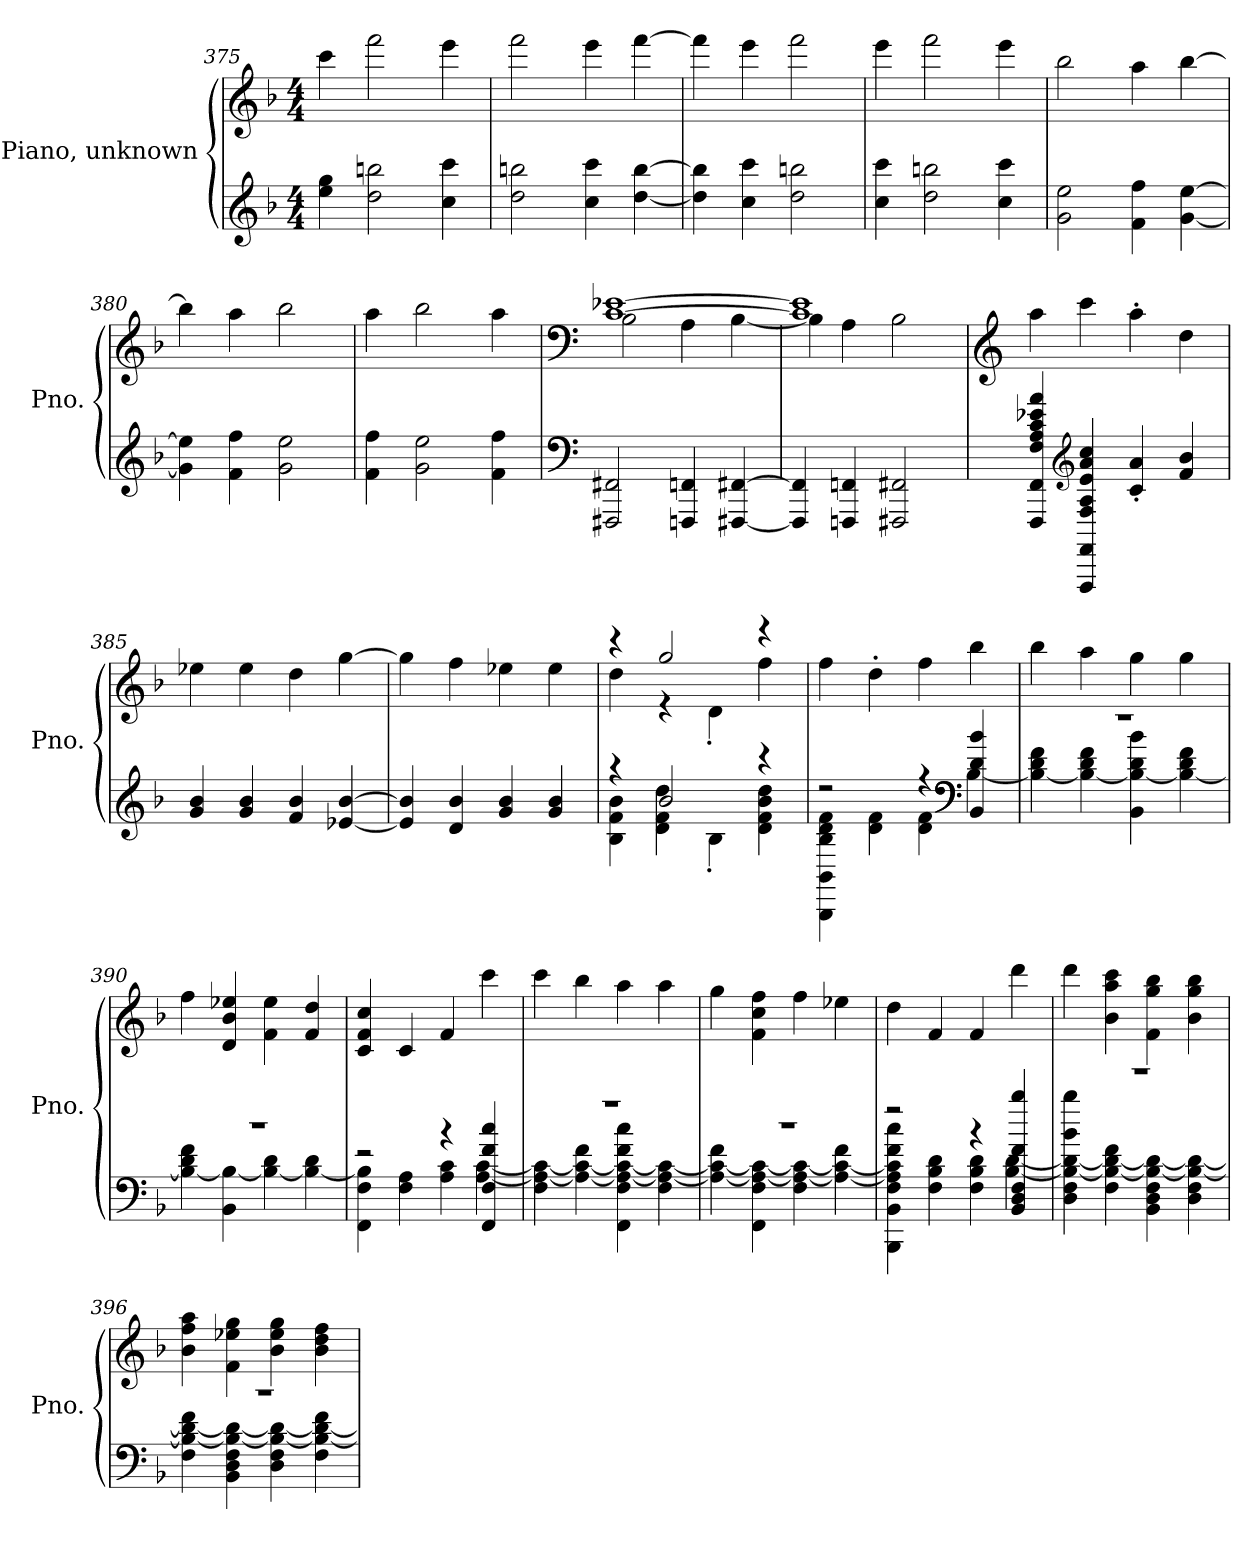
**kern	**kern
*part1	*part1
*staff2	*staff1
*I"Piano, unknown	*
*I'Pno.	*
!!LO:LB:g=z
*clefG2	*clefG2
*k[b-]	*k[b-]
*M4/4	*M4/4
=375	=375
4ee\ 4gg\	4ccc\
2dd\ 2bbn\	2fff\
4cc\ 4ccc\	4eee\
=376	=376
2dd\ 2bbn\	2fff\
4cc\ 4ccc\	4eee\
[4dd\ [4bb\	[4fff\
=377	=377
4dd\] 4bb\]	4fff\]
4cc\ 4ccc\	4eee\
2dd\ 2bbn\	2fff\
=378	=378
4cc\ 4ccc\	4eee\
2dd\ 2bbn\	2fff\
4cc\ 4ccc\	4eee\
=379	=379
2g\ 2ee\	2bb-\
4f\ 4ff\	4aa\
[4g\ [4ee\	[4bb-\
=380	=380
4g\] 4ee\]	4bb-\]
4f\ 4ff\	4aa\
2g\ 2ee\	2bb-\
=381	=381
4f\ 4ff\	4aa\
2g\ 2ee\	2bb-\
4f\ 4ff\	4aa\
=382	=382
*clefF4	*clefF4
*	*^
2FFF#X/ 2FF#X/	[1c [1e-X	2B-\
4FFFn/ 4FFn/	.	4A\
[4FFF#X/ [4FF#X/	.	[4B-\
!!LO:PB:g=z	!!
=383	=383	=383
4FFF#/] 4FF#/]	1c] 1e-]	4B-\]
4FFFn/ 4FFn/	.	4A\
2FFF#X/ 2FF#X/	.	2B-\
*	*v	*v
=384	=384
*	*clefG2
4FFF/ 4FF/ 4F/ 4A/ 4c/ 4e-X/ 4a/	4aa\
*clefG2	*
4FFF/ 4FF/ 4F/ 4A/ 4e-/ 4a/ 4cc/	4ccc\
4c/' 4a/'	4aa'\
4f/ 4b-/	4dd\
=385	=385
4g/ 4b-/	4ee-X\
4g/ 4b-/	4ee-\
4f/ 4b-/	4dd\
[4e-X/ [4b-/	[4gg\
=386	=386
4e-/] 4b-/]	4gg\]
4d/ 4b-/	4ff\
4g/ 4b-/	4ee-X\
4g/ 4b-/	4ee-\
=387	=387
*^	*^
4r	4B-\ 4f\ 4b-\	4r	4dd\
2b-/	4d\ 4f\ 4dd\	2gg/	4r
.	4B-'\	.	4d'\
4r	4d\ 4f\ 4b-\ 4dd\	4r	4ff\
*	*	*v	*v
=388	=388	=388
2r	4BBB-\ 4BB-\ 4B-\ 4d\ 4f\	4ff\
.	4d\ 4f\	4dd'\
4r	4d\ 4f\	4ff\
*clefF4	*	*
4BB-/ 4d/ 4b-/	[4B-\	4bb-\
!!LO:LB:g=z
=389	=389	=389
1r	4B-\_ 4d\ 4f\	4bb-\
.	4B-\_ 4d\ 4f\	4aa\
.	4BB-\ 4B-\_ 4d\ 4b-\	4gg\
.	4B-\_ 4d\ 4f\	4gg\
=390	=390	=390
1r	4B-\_ 4d\ 4f\	4ff\
.	4BB-\ 4B-\_	4d/ 4b-/ 4ee-X/
.	4B-\_ 4d\	4f\ 4ee-\
.	4B-\_ 4d\	4f/ 4dd/
=391	=391	=391
2r	4FF\ 4F\ 4B-\]	4c/ 4f/ 4cc/
.	4F\ 4A\	4c/
4r	4A\ 4c\	4f/
4FF/ 4F/ 4f/ 4cc/	[4A\ [4c\	4ccc\
=392	=392	=392
1r	4F\ 4A\_ 4c\_	4ccc\
.	4A\_ 4c\_ 4f\	4bb-\
.	4FF\ 4F\ 4A\_ 4c\_ 4f\ 4cc\	4aa\
.	4F\ 4A\_ 4c\_	4aa\
=393	=393	=393
1r	4A\_ 4c\_ 4f\	4gg\
.	4FF\ 4F\ 4A\_ 4c\_	4f\ 4cc\ 4ff\
.	4F\ 4A\_ 4c\_	4ff\
.	4A\_ 4c\_ 4f\	4ee-X\
=394	=394	=394
2r	4BBB-\ 4BB-\ 4F\ 4A\] 4c\] 4f\ 4cc\	4dd\
.	4F\ 4B-\ 4d\	4f/
4r	4F\ 4B-\ 4d\	4f/
4BB-/ 4D/ 4F/ 4f/ 4bb-/	[4B-\ [4d\	4ddd\
!!LO:LB:g=z
=395	=395	=395
1r	4D\ 4F\ 4B-\_ 4d\_ 4b-\ 4bb-\	4ddd\
.	4F\ 4B-\_ 4d\_ 4f\	4b-\ 4aa\ 4ccc\
.	4BB-\ 4D\ 4F\ 4B-\_ 4d\_	4f\ 4gg\ 4bb-\
.	4D\ 4F\ 4B-\_ 4d\_	4b-\ 4gg\ 4bb-\
=396	=396	=396
1r	4F\ 4B-\_ 4d\_ 4f\	4b-\ 4ff\ 4aa\
.	4BB-\ 4D\ 4F\ 4B-\_ 4d\_	4f\ 4ee-X\ 4gg\
.	4D\ 4F\ 4B-\_ 4d\_	4b-\ 4ee-\ 4gg\
.	4F\ 4B-\_ 4d\_ 4f\	4b-\ 4dd\ 4ff\
*v	*v	*
=	=
*-	*-
